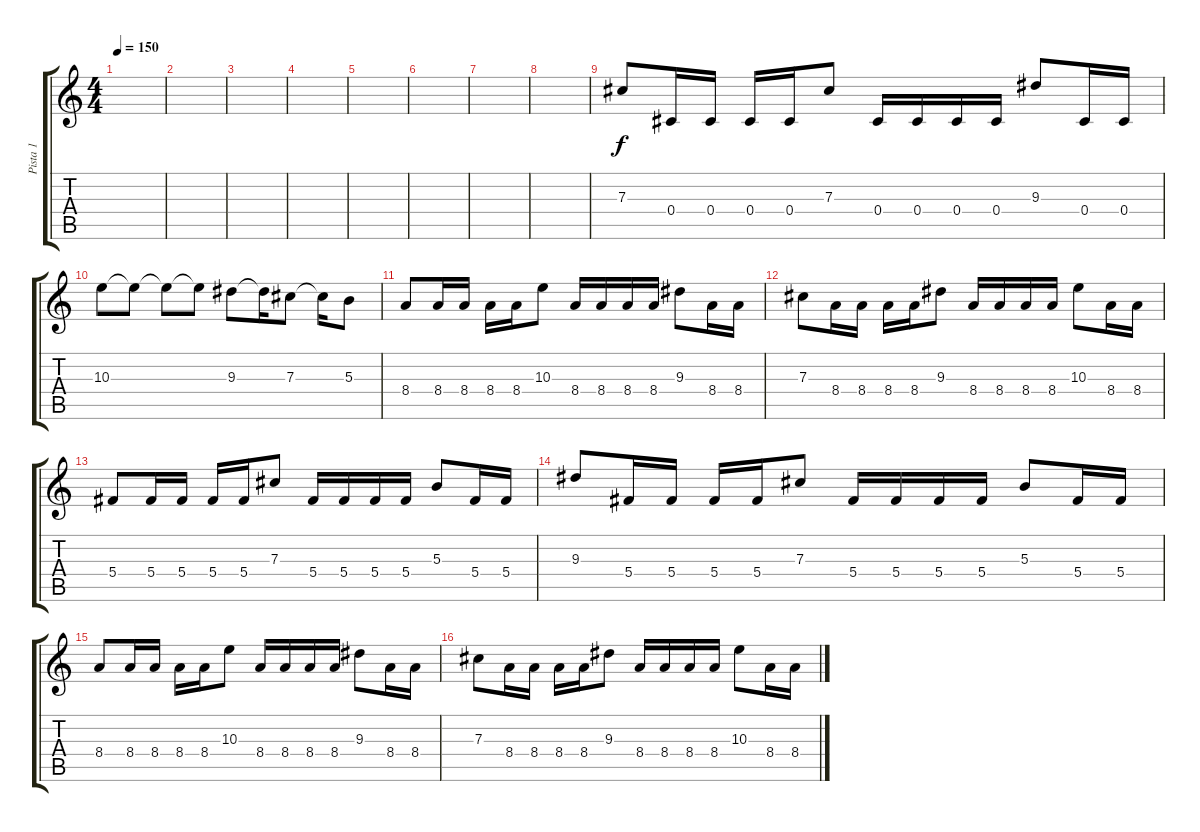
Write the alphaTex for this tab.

\track ("Pista 1" "Pista 1") {instrument distortionguitar}
\staff {score tabs}
\tuning (Eb4 Bb3 Gb3 Db3 Ab2 Eb2) {hide}
\ts (4 4)
\tempo 150
\clef g2
\ks c
|
|
|
|
|
|
|
|
7.3.8 0.4.16 0.4.16 0.4.16 0.4.16 7.3.8 0.4.16 0.4.16 0.4.16 0.4.16 9.3.8 0.4.16 0.4.16 |
10.3.8 10.3{t}.8 10.3{t}.8 10.3{t}.8 9.3.8 9.3{t}.16 7.3.8 7.3{t}.16 5.3.8 |
8.4.8 8.4.16 8.4.16 8.4.16 8.4.16 10.3.8 8.4.16 8.4.16 8.4.16 8.4.16 9.3.8 8.4.16 8.4.16 |
7.3.8 8.4.16 8.4.16 8.4.16 8.4.16 9.3.8 8.4.16 8.4.16 8.4.16 8.4.16 10.3.8 8.4.16 8.4.16 |
5.4.8 5.4.16 5.4.16 5.4.16 5.4.16 7.3.8 5.4.16 5.4.16 5.4.16 5.4.16 5.3.8 5.4.16 5.4.16 |
9.3.8 5.4.16 5.4.16 5.4.16 5.4.16 7.3.8 5.4.16 5.4.16 5.4.16 5.4.16 5.3.8 5.4.16 5.4.16 |
8.4.8 8.4.16 8.4.16 8.4.16 8.4.16 10.3.8 8.4.16 8.4.16 8.4.16 8.4.16 9.3.8 8.4.16 8.4.16 |
7.3.8 8.4.16 8.4.16 8.4.16 8.4.16 9.3.8 8.4.16 8.4.16 8.4.16 8.4.16 10.3.8 8.4.16 8.4.16
